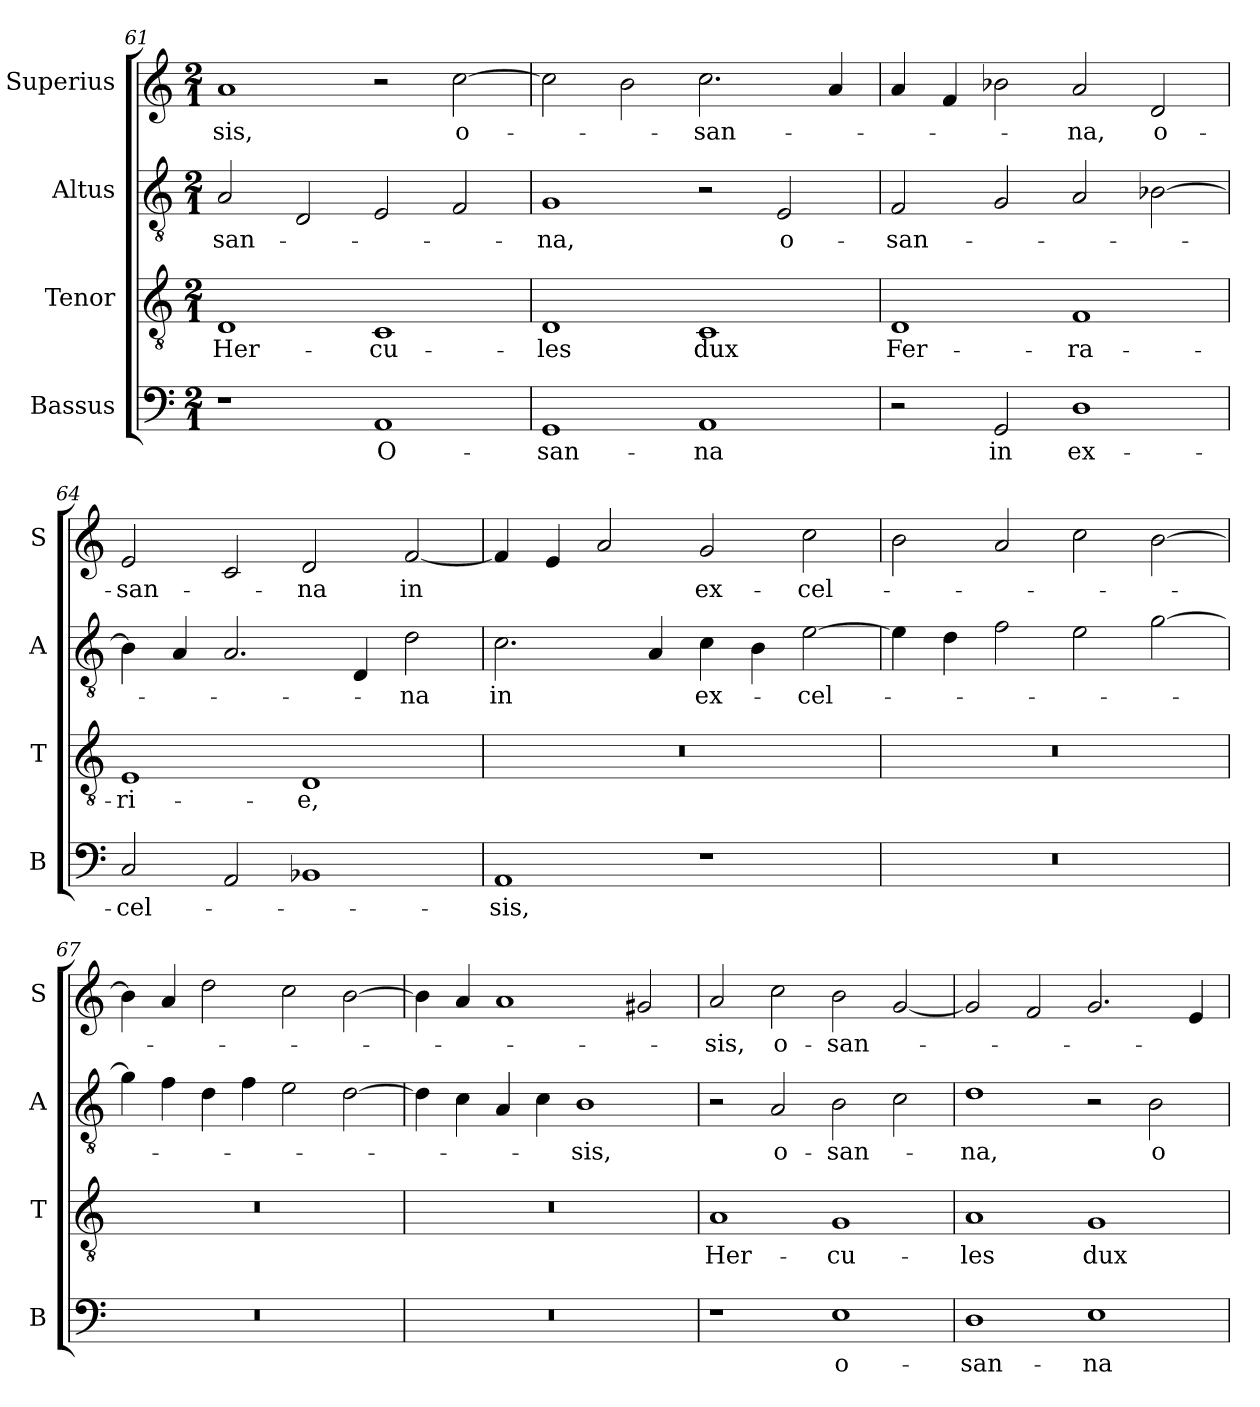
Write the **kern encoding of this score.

**kern	**text	**kern	**text	**kern	**text	**kern	**text
*part4	*part4	*part3	*part3	*part2	*part2	*part1	*part1
*staff4	*staff4	*staff3	*staff3	*staff2	*staff2	*staff1	*staff1
*I"Bassus	*	*I"Tenor	*	*I"Altus	*	*I"Superius	*
*I'B	*	*I'T	*	*I'A	*	*I'S	*
*clefF4	*	*clefGv2	*	*clefGv2	*	*clefG2	*
*k[]	*	*k[]	*	*k[]	*	*k[]	*
*M2/1	*	*M2/1	*	*M2/1	*	*M2/1	*
=61	=61	=61	=61	=61	=61	=61	=61
1r	.	1D	Her-	2A/	-san-	1a	-sis,
.	.	.	.	2D/	.	.	.
1AA	O-	1C	-cu-	2E/	.	2r	.
.	.	.	.	2F/	.	[2cc\	o-
=62	=62	=62	=62	=62	=62	=62	=62
1GG	-san-	1D	-les	1G	-na,	2cc\]	.
.	.	.	.	.	.	2b\	.
1AA	-na	1C	dux	2r	.	2.cc\	-san-
.	.	.	.	2E/	o-	.	.
.	.	.	.	.	.	4a/	.
=63	=63	=63	=63	=63	=63	=63	=63
2r	.	1D	Fer-	2F/	-san-	4a/	.
.	.	.	.	.	.	4f/	.
2GG/	in	.	.	2G/	.	2b-X\	.
1D	ex-	1F	-ra-	2A/	.	2a/	-na,
.	.	.	.	[2B-X\	.	2d/	o-
=64	=64	=64	=64	=64	=64	=64	=64
2C/	-cel-	1E	-ri-	4B-\]	.	2e/	-san-
.	.	.	.	4A/	.	.	.
2AA/	.	.	.	2.A/	.	2c/	.
1BB-X	.	1D	-e,	.	.	2d/	-na
.	.	.	.	4D/	.	.	.
.	.	.	.	2d\	-na	[2f/	in
=65	=65	=65	=65	=65	=65	=65	=65
1AA	-sis,	0r	.	2.c\	in	4f/]	.
.	.	.	.	.	.	4e/	.
.	.	.	.	.	.	2a/	.
.	.	.	.	4A/	.	.	.
1r	.	.	.	4c\	ex-	2g/	ex-
.	.	.	.	4B\	.	.	.
.	.	.	.	[2e\	-cel-	2cc\	-cel-
=66	=66	=66	=66	=66	=66	=66	=66
0r	.	0r	.	4e\]	.	2b\	.
.	.	.	.	4d\	.	.	.
.	.	.	.	2f\	.	2a/	.
.	.	.	.	2e\	.	2cc\	.
.	.	.	.	[2g\	.	[2b\	.
=67	=67	=67	=67	=67	=67	=67	=67
0r	.	0r	.	4g\]	.	4b\]	.
.	.	.	.	4f\	.	4a/	.
.	.	.	.	4d\	.	2dd\	.
.	.	.	.	4f\	.	.	.
.	.	.	.	2e\	.	2cc\	.
.	.	.	.	[2d\	.	[2b\	.
=68	=68	=68	=68	=68	=68	=68	=68
0r	.	0r	.	4d\]	.	4b\]	.
.	.	.	.	4c\	.	4a/	.
.	.	.	.	4A/	.	1a	.
.	.	.	.	4c\	.	.	.
.	.	.	.	1B	-sis,	.	.
.	.	.	.	.	.	2g#X/	.
=69	=69	=69	=69	=69	=69	=69	=69
1r	.	1A	Her-	2r	.	2a/	-sis,
.	.	.	.	2A/	o-	2cc\	o-
1E	o-	1G	-cu-	2B\	-san-	2b\	-san-
.	.	.	.	2c\	.	[2g/	.
=70	=70	=70	=70	=70	=70	=70	=70
1D	-san-	1A	-les	1d	-na,	2g/]	.
.	.	.	.	.	.	2f/	.
1E	-na	1G	dux	2r	.	2.g/	.
.	.	.	.	2B\	o-	.	.
.	.	.	.	.	.	4e/	.
=	=	=	=	=	=	=	=
*-	*-	*-	*-	*-	*-	*-	*-
